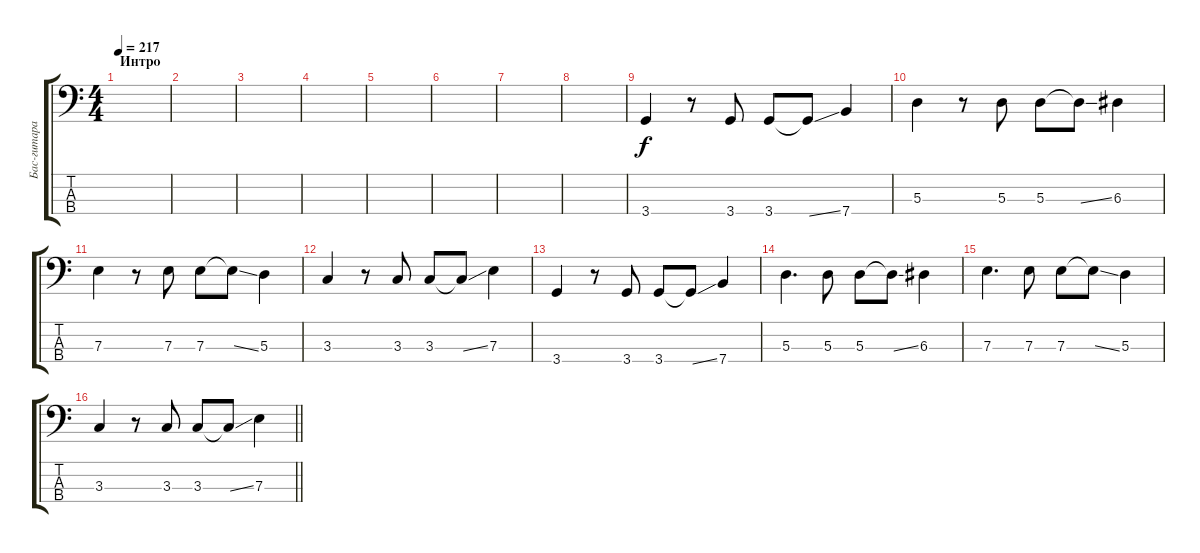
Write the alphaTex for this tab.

\track ("Бас-гитара" "Бас-гитара") {instrument electricbassfinger}
\staff {score tabs}
\tuning (G2 D2 A1 E1) {hide}
\ts (4 4)
\section ("" "Интро")
\tempo 217
\clef f4
\ks c
|
|
|
|
|
|
|
|
3.4.4 r.8 3.4.8 3.4.8 3.4{ss t}.8 7.4.4 |
5.3.4 r.8 5.3.8 5.3.8 5.3{ss t}.8 6.3.4 |
7.3.4 r.8 7.3.8 7.3.8 7.3{ss t}.8 5.3.4 |
3.3.4 r.8 3.3.8 3.3.8 3.3{ss t}.8 7.3.4 |
3.4.4 r.8 3.4.8 3.4.8 3.4{ss t}.8 7.4.4 |
5.3.4{d} 5.3.8 5.3.8 5.3{ss t}.8 6.3.4 |
7.3.4{d} 7.3.8 7.3.8 7.3{ss t}.8 5.3.4 |
\barLineRight lightlight
3.3.4 r.8 3.3.8 3.3.8 3.3{ss t}.8 7.3.4
